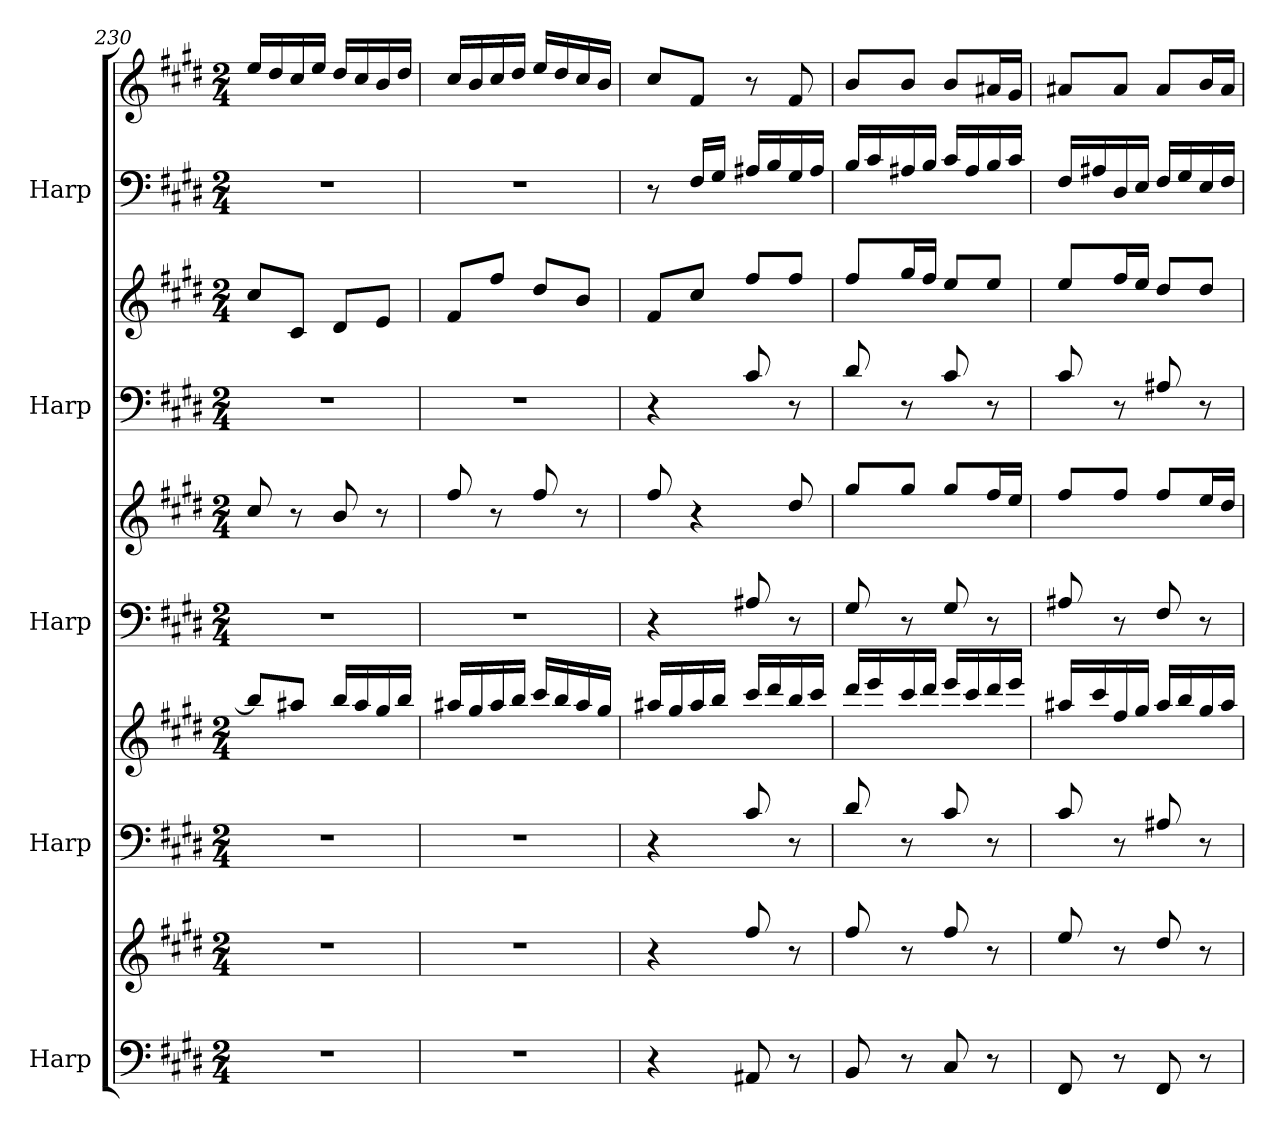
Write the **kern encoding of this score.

**kern	**kern	**kern	**kern	**kern	**kern	**kern	**kern	**kern	**kern
*part5	*part5	*part4	*part4	*part3	*part3	*part2	*part2	*part1	*part1
*staff10	*staff9	*staff8	*staff7	*staff6	*staff5	*staff4	*staff3	*staff2	*staff1
*I"Harp	*	*I"Harp	*	*I"Harp	*	*I"Harp	*	*I"Harp	*
*I'Hp	*	*I'Hp	*	*I'Hp	*	*I'Hp	*	*I'Hp	*
*clefF4	*clefG2	*clefF4	*clefG2	*clefF4	*clefG2	*clefF4	*clefG2	*clefF4	*clefG2
*k[f#c#g#d#]	*k[f#c#g#d#]	*k[f#c#g#d#]	*k[f#c#g#d#]	*k[f#c#g#d#]	*k[f#c#g#d#]	*k[f#c#g#d#]	*k[f#c#g#d#]	*k[f#c#g#d#]	*k[f#c#g#d#]
*M2/4	*M2/4	*M2/4	*M2/4	*M2/4	*M2/4	*M2/4	*M2/4	*M2/4	*M2/4
=230	=230	=230	=230	=230	=230	=230	=230	=230	=230
2r	2r	2r	8bb/L]	2r	8cc#/	2r	8cc#/L	2r	16ee/LL
.	.	.	.	.	.	.	.	.	16dd#/
.	.	.	8aa#X/J	.	8r	.	8c#/J	.	16cc#/
.	.	.	.	.	.	.	.	.	16ee/JJ
.	.	.	16bb/LL	.	8b/	.	8d#/L	.	16dd#/LL
.	.	.	16aa#/	.	.	.	.	.	16cc#/
.	.	.	16gg#/	.	8r	.	8e/J	.	16b/
.	.	.	16bb/JJ	.	.	.	.	.	16dd#/JJ
=231	=231	=231	=231	=231	=231	=231	=231	=231	=231
2r	2r	2r	16aa#X/LL	2r	8ff#/	2r	8f#/L	2r	16cc#/LL
.	.	.	16gg#/	.	.	.	.	.	16b/
.	.	.	16aa#/	.	8r	.	8ff#/J	.	16cc#/
.	.	.	16bb/JJ	.	.	.	.	.	16dd#/JJ
.	.	.	16ccc#/LL	.	8ff#/	.	8dd#/L	.	16ee/LL
.	.	.	16bb/	.	.	.	.	.	16dd#/
.	.	.	16aa#/	.	8r	.	8b/J	.	16cc#/
.	.	.	16gg#/JJ	.	.	.	.	.	16b/JJ
!!LO:PB:g=z
=232	=232	=232	=232	=232	=232	=232	=232	=232	=232
4r	4r	4r	16aa#X/LL	4r	8ff#/	4r	8f#/L	8r	8cc#/L
.	.	.	16gg#/	.	.	.	.	.	.
.	.	.	16aa#/	.	4r	.	8cc#/J	16F#/LL	8f#/J
.	.	.	16bb/JJ	.	.	.	.	16G#/JJ	.
8AA#X/	8ff#/	8c#/	16ccc#/LL	8A#X/	.	8c#/	8ff#/L	16A#X/LL	8r
.	.	.	16ddd#/	.	.	.	.	16B/	.
8r	8r	8r	16bb/	8r	8dd#/	8r	8ff#/J	16G#/	8f#/
.	.	.	16ccc#/JJ	.	.	.	.	16A#/JJ	.
=233	=233	=233	=233	=233	=233	=233	=233	=233	=233
8BB/	8ff#/	8d#/	16ddd#/LL	8G#/	8gg#/L	8d#/	8ff#/L	16B/LL	8b/L
.	.	.	16eee/	.	.	.	.	16c#/	.
8r	8r	8r	16ccc#/	8r	8gg#/J	8r	16gg#/L	16A#X/	8b/J
.	.	.	16ddd#/JJ	.	.	.	16ff#/JJ	16B/JJ	.
8C#/	8ff#/	8c#/	16eee/LL	8G#/	8gg#/L	8c#/	8ee/L	16c#/LL	8b/L
.	.	.	16ccc#/	.	.	.	.	16A#/	.
8r	8r	8r	16ddd#/	8r	16ff#/L	8r	8ee/J	16B/	16a#X/L
.	.	.	16eee/JJ	.	16ee/JJ	.	.	16c#/JJ	16g#/JJ
=234	=234	=234	=234	=234	=234	=234	=234	=234	=234
8FF#/	8ee/	8c#/	16aa#X/LL	8A#X/	8ff#/L	8c#/	8ee/L	16F#/LL	8a#X/L
.	.	.	16ccc#/	.	.	.	.	16A#X/	.
8r	8r	8r	16ff#/	8r	8ff#/J	8r	16ff#/L	16D#/	8a#/J
.	.	.	16gg#/JJ	.	.	.	16ee/JJ	16E/JJ	.
8FF#/	8dd#/	8A#X/	16aa#/LL	8F#/	8ff#/L	8A#X/	8dd#/L	16F#/LL	8a#/L
.	.	.	16bb/	.	.	.	.	16G#/	.
8r	8r	8r	16gg#/	8r	16ee/L	8r	8dd#/J	16E/	16b/L
.	.	.	16aa#/JJ	.	16dd#/JJ	.	.	16F#/JJ	16a#/JJ
=	=	=	=	=	=	=	=	=	=
*-	*-	*-	*-	*-	*-	*-	*-	*-	*-
